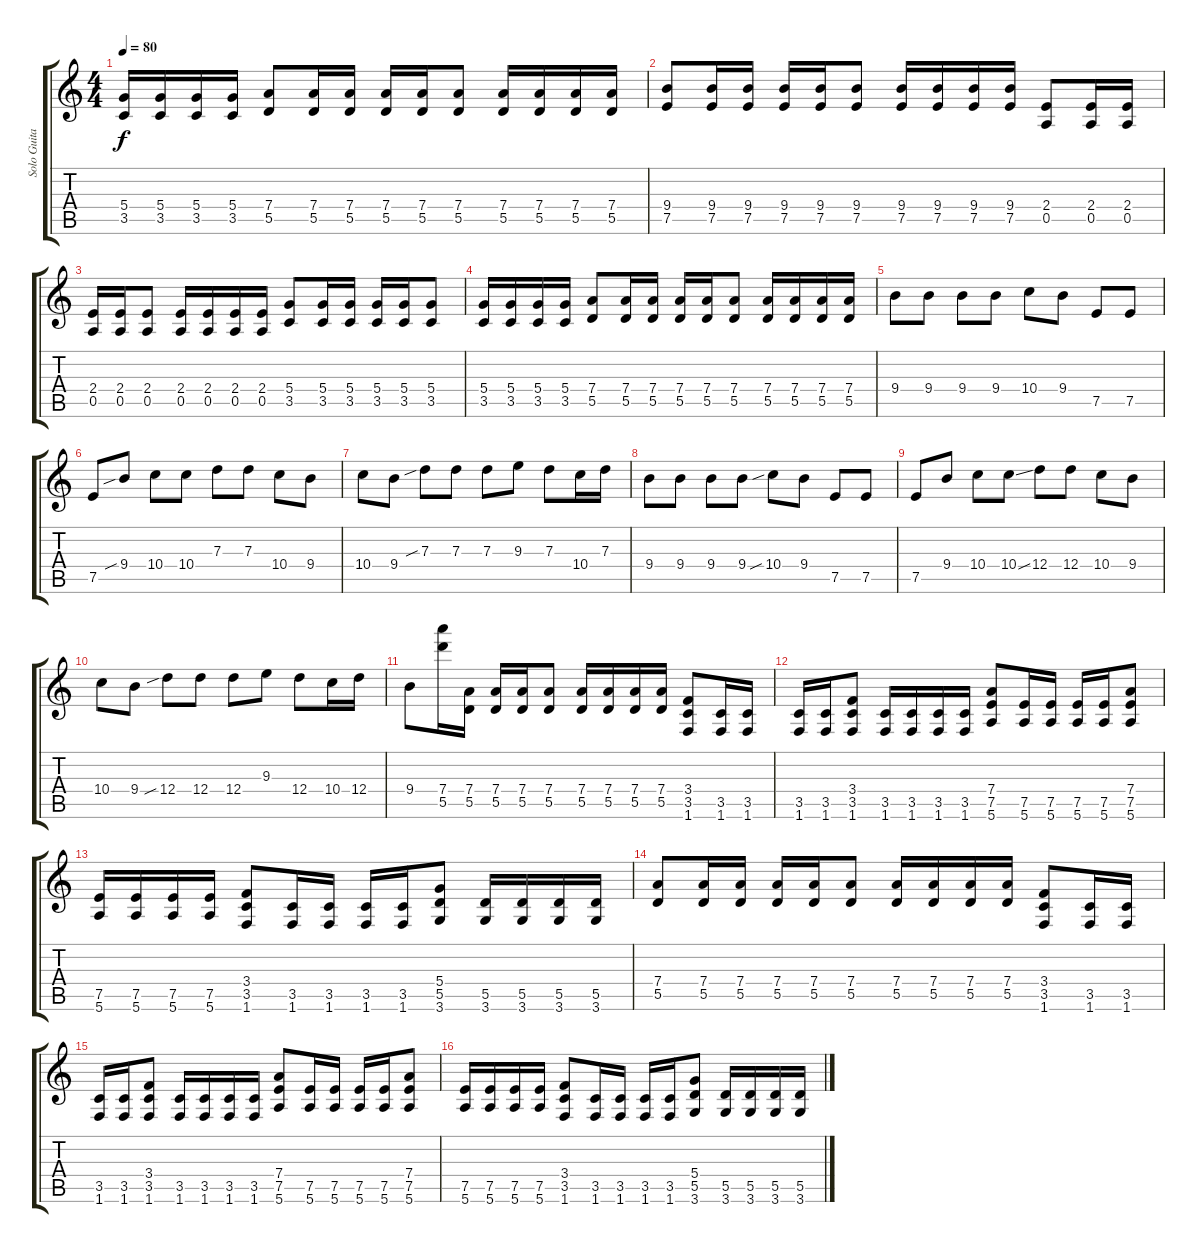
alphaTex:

\track ("Solo Guitar" "Solo Guita") {instrument distortionguitar}
\staff {score tabs}
\tuning (E4 B3 G3 D3 A2 E2) {hide}
\ts (4 4)
\tempo 80
\clef g2
\ks c
(5.4 3.5).16{dy f} (5.4 3.5).16 (5.4 3.5).16 (5.4 3.5).16 (7.4 5.5).8 (7.4 5.5).16 (7.4 5.5).16 (7.4 5.5).16 (7.4 5.5).16 (7.4 5.5).8 (7.4 5.5).16 (7.4 5.5).16 (7.4 5.5).16 (7.4 5.5).16 |
(9.4 7.5).8 (9.4 7.5).16 (9.4 7.5).16 (9.4 7.5).16 (9.4 7.5).16 (9.4 7.5).8 (9.4 7.5).16 (9.4 7.5).16 (9.4 7.5).16 (9.4 7.5).16 (2.4 0.5).8 (2.4 0.5).16 (2.4 0.5).16 |
(2.4 0.5).16 (2.4 0.5).16 (2.4 0.5).8 (2.4 0.5).16 (2.4 0.5).16 (2.4 0.5).16 (2.4 0.5).16 (5.4 3.5).8 (5.4 3.5).16 (5.4 3.5).16 (5.4 3.5).16 (5.4 3.5).16 (5.4 3.5).8 |
(5.4 3.5).16 (5.4 3.5).16 (5.4 3.5).16 (5.4 3.5).16 (7.4 5.5).8 (7.4 5.5).16 (7.4 5.5).16 (7.4 5.5).16 (7.4 5.5).16 (7.4 5.5).8 (7.4 5.5).16 (7.4 5.5).16 (7.4 5.5).16 (7.4 5.5).16 |
9.4.8 9.4.8 9.4.8 9.4.8 10.4.8 9.4.8 7.5.8 7.5.8 |
7.5.8 9.4{sib}.8 10.4.8 10.4.8 7.3.8 7.3.8 10.4.8 9.4.8 |
10.4.8 9.4.8 7.3{sib}.8 7.3.8 7.3.8 9.3.8 7.3.8 10.4.16 7.3.16 |
9.4.8 9.4.8 9.4.8 9.4.8 10.4{sib}.8 9.4.8 7.5.8 7.5.8 |
7.5.8 9.4.8 10.4.8 10.4{ss}.8 12.4.8 12.4.8 10.4.8 9.4.8 |
10.4.8 9.4.8 12.4{sib}.8 12.4.8 12.4.8 9.3.8 12.4.8 10.4.16 12.4.16 |
9.4.8 (7.4 5.5).16{ot 15mb} (7.4 5.5).16 (7.4 5.5).16 (7.4 5.5).16 (7.4 5.5).8 (7.4 5.5).16 (7.4 5.5).16 (7.4 5.5).16 (7.4 5.5).16 (3.4 3.5 1.6).8 (3.5 1.6).16 (3.5 1.6).16 |
(3.5 1.6).16 (3.5 1.6).16 (3.4 3.5 1.6).8 (3.5 1.6).16 (3.5 1.6).16 (3.5 1.6).16 (3.5 1.6).16 (7.4 7.5 5.6).8 (7.5 5.6).16 (7.5 5.6).16 (7.5 5.6).16 (7.5 5.6).16 (7.4 7.5 5.6).8 |
(7.5 5.6).16 (7.5 5.6).16 (7.5 5.6).16 (7.5 5.6).16 (3.4 3.5 1.6).8 (3.5 1.6).16 (3.5 1.6).16 (3.5 1.6).16 (3.5 1.6).16 (5.4 5.5 3.6).8 (5.5 3.6).16 (5.5 3.6).16 (5.5 3.6).16 (5.5 3.6).16 |
(7.4 5.5).8 (7.4 5.5).16 (7.4 5.5).16 (7.4 5.5).16 (7.4 5.5).16 (7.4 5.5).8 (7.4 5.5).16 (7.4 5.5).16 (7.4 5.5).16 (7.4 5.5).16 (3.4 3.5 1.6).8 (3.5 1.6).16 (3.5 1.6).16 |
(3.5 1.6).16 (3.5 1.6).16 (3.4 3.5 1.6).8 (3.5 1.6).16 (3.5 1.6).16 (3.5 1.6).16 (3.5 1.6).16 (7.4 7.5 5.6).8 (7.5 5.6).16 (7.5 5.6).16 (7.5 5.6).16 (7.5 5.6).16 (7.4 7.5 5.6).8 |
(7.5 5.6).16 (7.5 5.6).16 (7.5 5.6).16 (7.5 5.6).16 (3.4 3.5 1.6).8 (3.5 1.6).16 (3.5 1.6).16 (3.5 1.6).16 (3.5 1.6).16 (5.4 5.5 3.6).8 (5.5 3.6).16 (5.5 3.6).16 (5.5 3.6).16 (5.5 3.6).16
